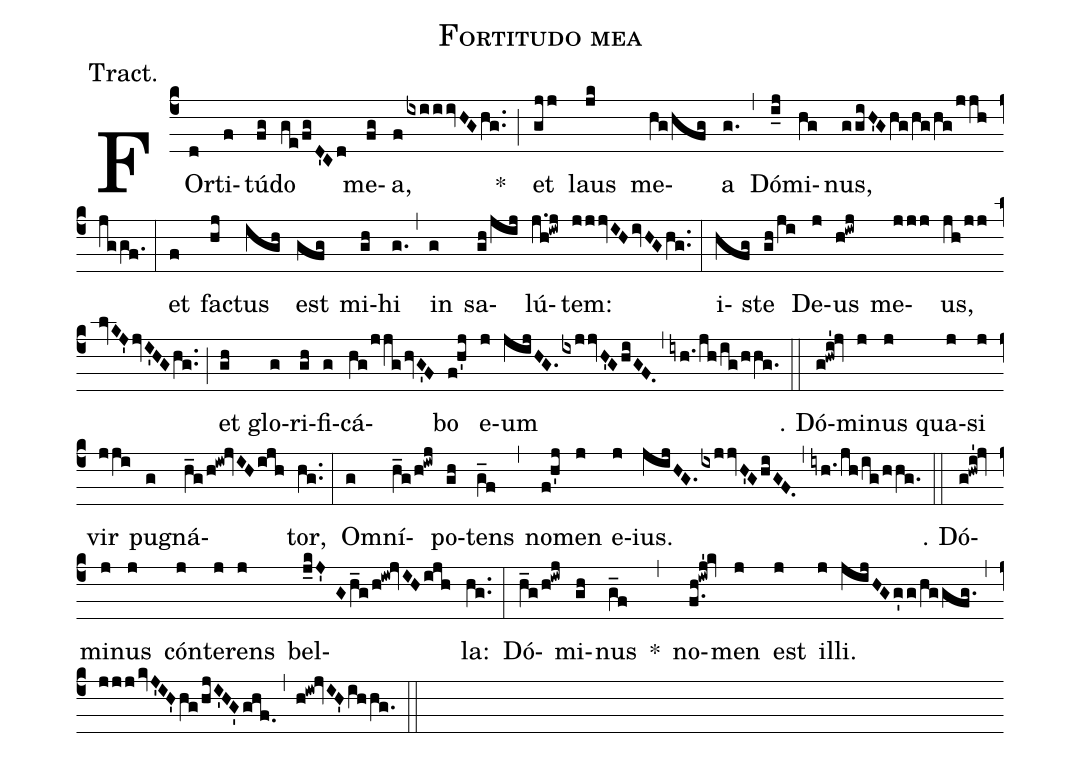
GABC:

name:Fortitudo mea;
annotation:Tract.;
mode:8;
office-part:Tract;
%%
(c4) FOr(d)ti(f)tú(fg)do(ge/fgD'Cd) me(fg)a,(fixiiivHG/hg..) *(;) et(gjj) laus(jk) me(hg/hfg)a(g.) (,) Dó(i_j)mi(hg)nus,(ggiH'G/hg/hg/hg/jjh/jggf.) (:) et(f) fac(hj)tus(igh) est(gfg) mi(gh)hi(g.) (,) in(g) sa(gh/jij)lú(j.h!iwj)tem:(jjjvIH/ivHG/hg..) (:) i(hfg)ste(gh/ji) De(j)us(h!iwj) me(jjj)us,(jh/jj/lvKJ'/jvI'HG/hg..) (;) et(gh) glo(g)ri(gh)fi(g)cá(hg/jjg/hvG'F)bo(f!h'j) e(j)um(jijHG./ixjjvH'G/hiGF.) (,) (iyh./jh/ig/hhg.) (::) ℣. Dó(g!hwi'!jv)mi(j)nus(j) qua(j)si(j) vir(jji) pu(g)gná(h_g/h!iw!jvIH/ijh)tor,(hg..) (:) Om(g)ní(h_g/h!iwj)po(gh)tens(g_f) (,) no(f!h'j)men(j) e(j)ius.(jijHG./ixjjvH'G/hiGF.) (,) (iyh./jh/ig/hhg.) (::) ℣. Dó(g!hwi'!jv)mi(j)nus(j) cón(j)te(j)rens(j) bel(j_kJ'G/h_g/h!iw!jvIH/ijh)la:(hg..) (:) Dó(h_g/h!iwj)mi(gh)nus(g_f) *(,) no(f.h!iwj'!kv)men(j) est(j) il(j)li.(jijHG/g'g/hggfg.) (,) (jjj/kvJ'IH'/hg/hjI'HG'/ghf.) (,) (h!iw!jvIH'/ihhg.) (::)
